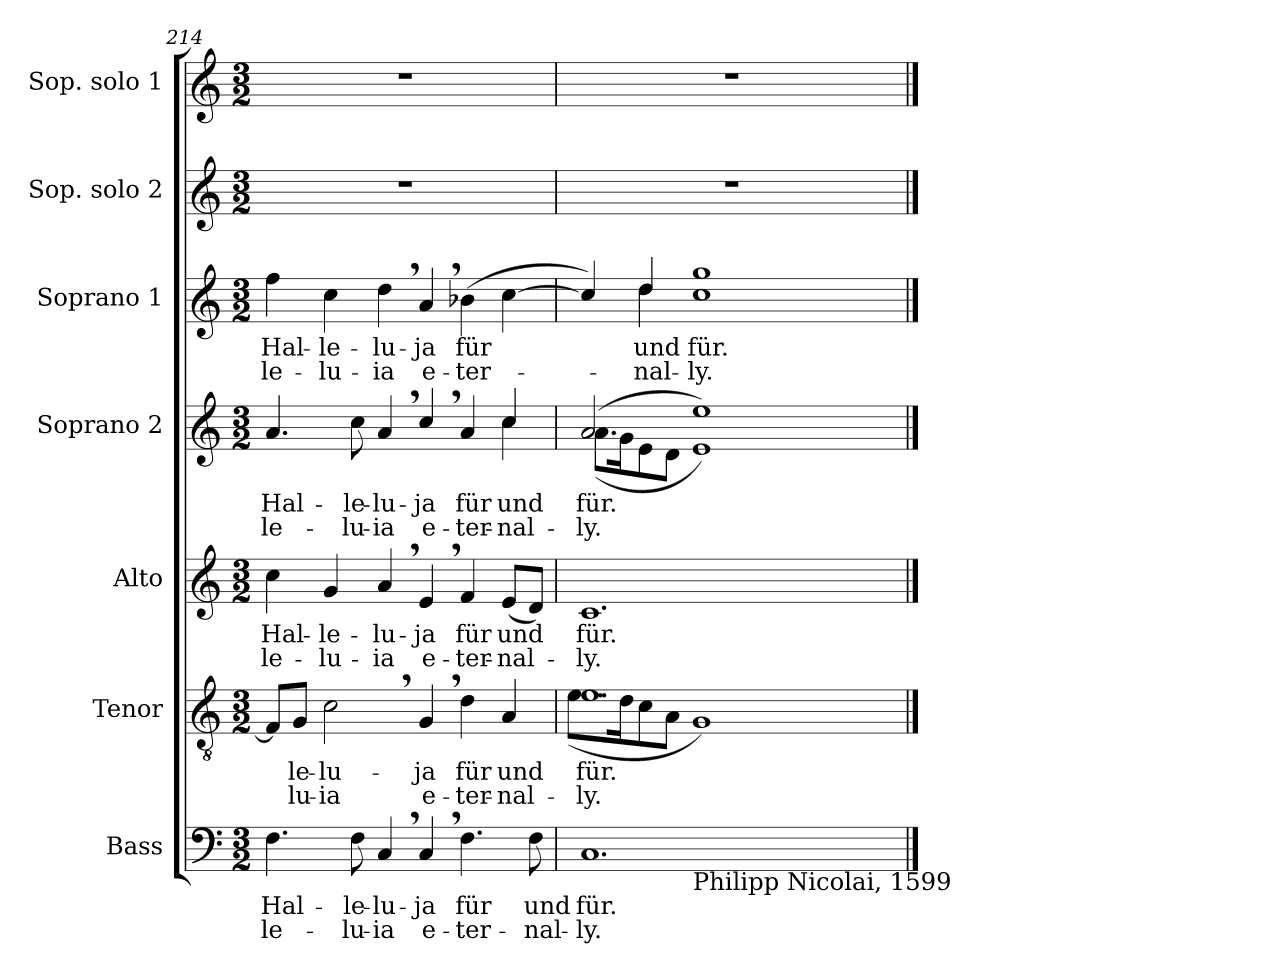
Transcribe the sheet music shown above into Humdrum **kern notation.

**kern	**text	**text	**kern	**text	**text	**kern	**text	**text	**kern	**text	**text	**kern	**text	**text	**kern	**kern
*part7	*part7	*part7	*part6	*part6	*part6	*part5	*part5	*part5	*part4	*part4	*part4	*part3	*part3	*part3	*part2	*part1
*staff7	*staff7	*staff7	*staff6	*staff6	*staff6	*staff5	*staff5	*staff5	*staff4	*staff4	*staff4	*staff3	*staff3	*staff3	*staff2	*staff1
*I"Bass	*	*	*I"Tenor	*	*	*I"Alto	*	*	*I"Soprano 2	*	*	*I"Soprano 1	*	*	*I"Sop. solo 2	*I"Sop. solo 1
*I'B	*	*	*I'T	*	*	*I'A	*	*	*I'S2	*	*	*I'S1	*	*	*I'S2	*I'S1
*clefF4	*	*	*clefGv2	*	*	*clefG2	*	*	*clefG2	*	*	*clefG2	*	*	*clefG2	*clefG2
*k[]	*	*	*k[]	*	*	*k[]	*	*	*k[]	*	*	*k[]	*	*	*k[]	*k[]
*C:	*	*	*C:	*	*	*C:	*	*	*C:	*	*	*C:	*	*	*C:	*C:
*M3/2	*	*	*M3/2	*	*	*M3/2	*	*	*M3/2	*	*	*M3/2	*	*	*M3/2	*M3/2
=214	=214	=214	=214	=214	=214	=214	=214	=214	=214	=214	=214	=214	=214	=214	=214	=214
!	!LO:LY:b	!LO:LY:b	!	!	!	!	!	!	!	!	!	!	!	!	!	!
!	!	!	!	!	!	!	!LO:LY:b	!LO:LY:b	!	!	!	!	!	!	!	!
!	!	!	!	!	!	!	!	!	!	!LO:LY:b	!LO:LY:b	!	!	!	!	!
*	*	*	*	*	*	*	*	*	*^	*	*	*	*	*	*	*
!	!	!	!	!	!	!	!	!	!	!	!	!	!	!LO:LY:b	!LO:LY:b	!	!
4.F\	Hal-	-le-	8F/L]	.	.	4cc\	Hal-	-le-	4.a/	1ryy	Hal-	-le-	4ff\	Hal-	-le-	1.r	1.r
!	!	!	!	!LO:LY:b	!LO:LY:b	!	!	!	!	!	!	!	!	!	!	!	!
.	.	.	8G/J	-le-	-lu-	.	.	.	.	.	.	.	.	.	.	.	.
!	!	!	!	!LO:LY:b	!LO:LY:b	!	!	!	!	!	!	!	!	!	!	!	!
!	!	!	!	!	!	!	!LO:LY:b	!LO:LY:b	!	!	!	!	!	!	!	!	!
!	!	!	!	!	!	!	!	!	!	!	!	!	!	!LO:LY:b	!LO:LY:b	!	!
.	.	.	2c,<\	-lu-	-ia	4g/	-le-	-lu-	.	.	.	.	4cc\	-le-	-lu-	.	.
!	!LO:LY:b	!LO:LY:b	!	!	!	!	!	!	!	!	!	!	!	!	!	!	!
!	!	!	!	!	!	!	!	!	!	!	!LO:LY:b	!LO:LY:b	!	!	!	!	!
8F\	-le-	-lu-	.	.	.	.	.	.	8cc\	.	-le-	-lu-	.	.	.	.	.
!	!LO:LY:b	!LO:LY:b	!	!	!	!	!	!	!	!	!	!	!	!	!	!	!
!	!	!	!	!	!	!	!LO:LY:b	!LO:LY:b	!	!	!	!	!	!	!	!	!
!	!	!	!	!	!	!	!	!	!	!	!LO:LY:b	!LO:LY:b	!	!	!	!	!
!	!	!	!	!	!	!	!	!	!	!	!	!	!	!LO:LY:b	!LO:LY:b	!	!
4C,</	-lu-	-ia	.	.	.	4a,</	-lu-	-ia	4a,</	.	-lu-	-ia	4dd,<\	-lu-	-ia	.	.
!	!LO:LY:b	!LO:LY:b	!	!	!	!	!	!	!	!	!	!	!	!	!	!	!
!	!	!	!	!LO:LY:b	!LO:LY:b	!	!	!	!	!	!	!	!	!	!	!	!
!	!	!	!	!	!	!	!LO:LY:b	!LO:LY:b	!	!	!	!	!	!	!	!	!
!	!	!	!	!	!	!	!	!	!	!	!LO:LY:b	!LO:LY:b	!	!	!	!	!
!	!	!	!	!	!	!	!	!	!	!	!	!	!	!LO:LY:b	!LO:LY:b	!	!
4C,>/	-ja	e-	4G,>/	-ja	e-	4e,>/	-ja	e-	4cc,>/	.	-ja	e-	4a,>/	-ja	e-	.	.
!	!LO:LY:b	!LO:LY:b	!	!	!	!	!	!	!	!	!	!	!	!	!	!	!
!	!	!	!	!LO:LY:b	!LO:LY:b	!	!	!	!	!	!	!	!	!	!	!	!
!	!	!	!	!	!	!	!LO:LY:b	!LO:LY:b	!	!	!	!	!	!	!	!	!
!	!	!	!	!	!	!	!	!	!	!	!LO:LY:b	!LO:LY:b	!	!	!	!	!
!	!	!	!	!	!	!	!	!	!	!	!	!	!	!LO:LY:b	!LO:LY:b	!	!
4.F\	für	-ter-	4d\	für	-ter-	4f/	für	-ter-	4a/	4ryy	für	-ter-	(>4b-X\	für	-ter-	.	.
!	!	!	!	!LO:LY:b	!LO:LY:b	!	!	!	!	!	!	!	!	!	!	!	!
!	!	!	!	!	!	!	!LO:LY:b	!LO:LY:b	!	!	!	!	!	!	!	!	!
!	!	!	!	!	!	!	!	!	!	!	!LO:LY:b	!LO:LY:b	!	!	!	!	!
.	.	.	4A/	und	-nal-	(<8e/L	und	-nal-	4cc/	4cc\	und	-nal-	[4cc\	.	.	.	.
!	!LO:LY:b	!LO:LY:b	!	!	!	!	!	!	!	!	!	!	!	!	!	!	!
8F\	und	-nal-	.	.	.	8d/J)	.	.	.	.	.	.	.	.	.	.	.
=215	=215	=215	=215	=215	=215	=215	=215	=215	=215	=215	=215	=215	=215	=215	=215	=215	=215
!	!LO:LY:b	!LO:LY:b	!	!	!	!	!	!	!	!	!	!	!	!	!	!	!
!	!	!	!	!LO:LY:b	!LO:LY:b	!	!	!	!	!	!	!	!	!	!	!	!
*	*	*	*^	*	*	*	*	*	*	*	*	*	*	*	*	*	*
!	!	!	!	!	!	!	!	!LO:LY:b	!LO:LY:b	!	!	!	!	!	!	!	!	!
!	!	!	!	!	!	!	!	!	!	!	!	!LO:LY:b	!LO:LY:b	!	!	!	!	!
*^	*	*	*	*	*	*	*	*	*	*	*	*	*	*^	*	*	*	*
1.C	2ryy	für.	-ly.	1.e	(<8.e\L	für.	-ly.	1.c	für.	-ly.	(2a/	(<8.a\L	für.	-ly.	4cc/])	4ryy	.	.	1.r	1.r
.	.	.	.	.	16d\k	.	.	.	.	.	.	16g\k	.	.	.	.	.	.	.	.
!	!	!	!	!	!	!	!	!	!	!	!	!	!	!	!	!	!LO:LY:b	!LO:LY:b	!	!
.	.	.	.	.	8c\	.	.	.	.	.	.	8e\	.	.	4dd/	4dd\	und	-nal-	.	.
.	.	.	.	.	8A\J	.	.	.	.	.	.	8d\J	.	.	.	.	.	.	.	.
!	!LO:TX:b:t=Philipp Nicolai, 1599	!	!	!	!	!	!	!	!	!	!	!	!	!	!	!	!	!	!	!
!	!	!	!	!	!	!	!	!	!	!	!	!	!	!	!	!	!LO:LY:b	!LO:LY:b	!	!
.	1ryy	.	.	.	1G)	.	.	.	.	.	1ee)	1e)	.	.	1gg	1cc	für.	-ly.	.	.
*v	*v	*	*	*	*	*	*	*	*	*	*v	*v	*	*	*v	*v	*	*	*	*
*	*	*	*v	*v	*	*	*	*	*	*	*	*	*	*	*	*	*
==	==	==	==	==	==	==	==	==	==	==	==	==	==	==	==	==
*-	*-	*-	*-	*-	*-	*-	*-	*-	*-	*-	*-	*-	*-	*-	*-	*-
